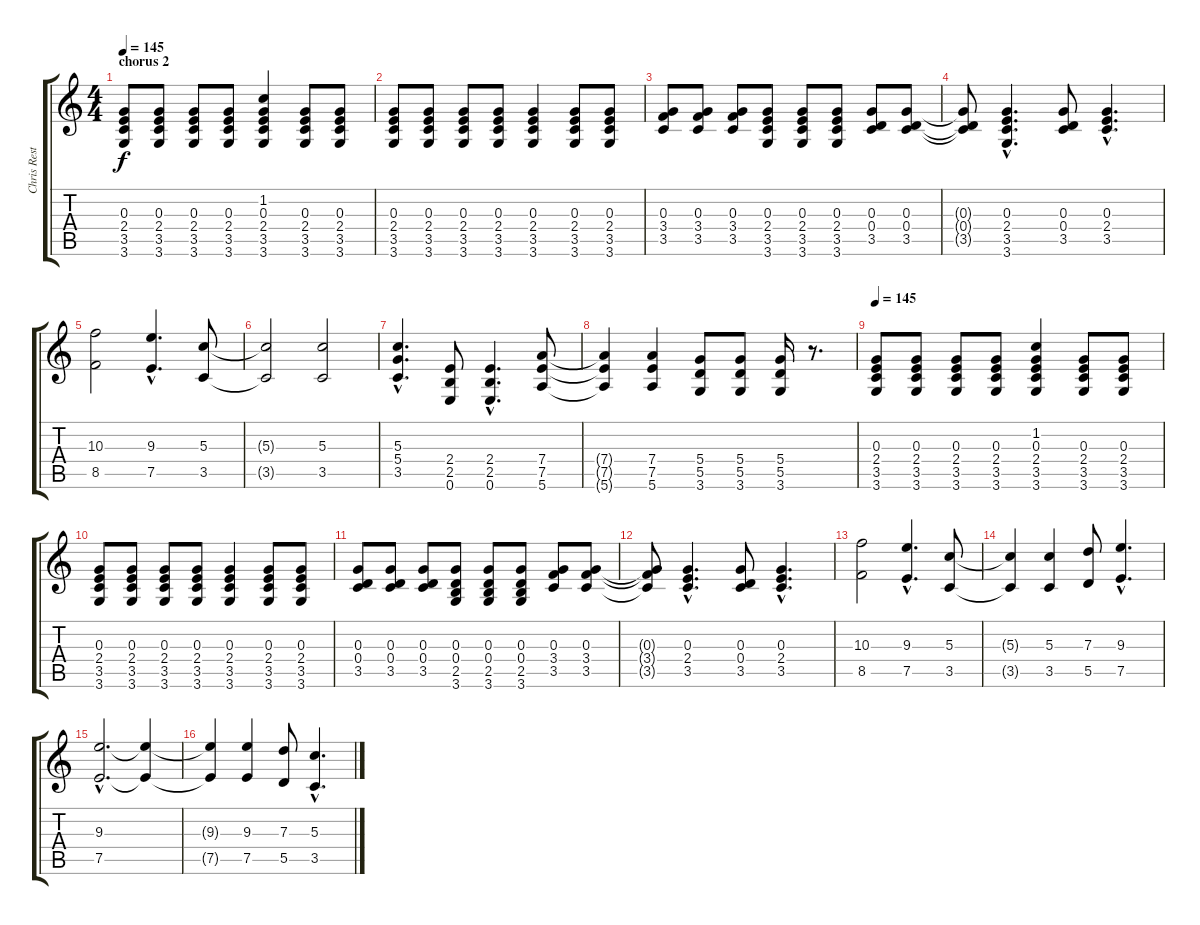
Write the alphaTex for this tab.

\track ("Chris Rest" "Chris Rest") {instrument distortionguitar}
\staff {score tabs}
\tuning (E4 B3 G3 D3 A2 E2) {hide}
\ts (4 4)
\section ("" "chorus 2")
\tempo 145
\clef g2
\ks c
(0.3 2.4 3.5 3.6).8{dy f} (0.3 2.4 3.5 3.6).8 (0.3 2.4 3.5 3.6).8 (0.3 2.4 3.5 3.6).8 (1.2 0.3 2.4 3.5 3.6).4 (0.3 2.4 3.5 3.6).8 (0.3 2.4 3.5 3.6).8 |
(0.3 2.4 3.5 3.6).8 (0.3 2.4 3.5 3.6).8 (0.3 2.4 3.5 3.6).8 (0.3 2.4 3.5 3.6).8 (0.3 2.4 3.5 3.6).4 (0.3 2.4 3.5 3.6).8 (0.3 2.4 3.5 3.6).8 |
(0.3 3.4 3.5).8 (0.3 3.4 3.5).8 (0.3 3.4 3.5).8 (0.3 2.4 3.5 3.6).8 (0.3 2.4 3.5 3.6).8 (0.3 2.4 3.5 3.6).8 (0.3 0.4 3.5).8 (0.3 0.4 3.5).8 |
(0.3{t} 0.4{t} 3.5{t}).8 (0.3{hac} 2.4{hac} 3.5{hac} 3.6{hac}).4{d} (0.3 0.4 3.5).8 (0.3{hac} 2.4{hac} 3.5{hac}).4{d} |
(10.3 8.5).2 (9.3{hac} 7.5{hac}).4{d} (5.3 3.5).8 |
(5.3{t} 3.5{t}).2 (5.3 3.5).2 |
(5.3{hac} 5.4{hac} 3.5{hac}).4{d} (2.4 2.5 0.6).8 (2.4{hac} 2.5{hac} 0.6{hac}).4{d} (7.4 7.5 5.6).8 |
(7.4{t} 7.5{t} 5.6{t}).4 (7.4 7.5 5.6).4 (5.4 5.5 3.6).8 (5.4 5.5 3.6).8 (5.4 5.5 3.6).16 r.8{d} |
\tempo 145
(0.3 2.4 3.5 3.6).8 (0.3 2.4 3.5 3.6).8 (0.3 2.4 3.5 3.6).8 (0.3 2.4 3.5 3.6).8 (1.2 0.3 2.4 3.5 3.6).4 (0.3 2.4 3.5 3.6).8 (0.3 2.4 3.5 3.6).8 |
(0.3 2.4 3.5 3.6).8 (0.3 2.4 3.5 3.6).8 (0.3 2.4 3.5 3.6).8 (0.3 2.4 3.5 3.6).8 (0.3 2.4 3.5 3.6).4 (0.3 2.4 3.5 3.6).8 (0.3 2.4 3.5 3.6).8 |
(0.3 0.4 3.5).8 (0.3 0.4 3.5).8 (0.3 0.4 3.5).8 (0.3 0.4 2.5 3.6).8 (0.3 0.4 2.5 3.6).8 (0.3 0.4 2.5 3.6).8 (0.3 3.4 3.5).8 (0.3 3.4 3.5).8 |
(0.3{t} 3.4{t} 3.5{t}).8 (0.3{hac} 2.4{hac} 3.5{hac}).4{d} (0.3 0.4 3.5).8 (0.3{hac} 2.4{hac} 3.5{hac}).4{d} |
(10.3 8.5).2 (9.3{hac} 7.5{hac}).4{d} (5.3 3.5).8 |
(5.3{t} 3.5{t}).4 (5.3 3.5).4 (7.3 5.5).8 (9.3{hac} 7.5{hac}).4{d} |
(9.3{hac} 7.5{hac}).2{d} (9.3{t} 7.5{t}).4 |
(9.3{t} 7.5{t}).4 (9.3 7.5).4 (7.3 5.5).8 (5.3{hac} 3.5{hac}).4{d}
